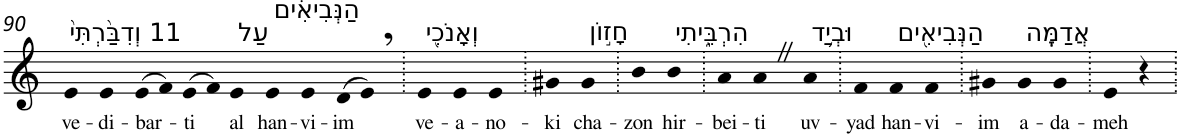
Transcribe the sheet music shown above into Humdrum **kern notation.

**kern	**text
*part1	*part1
*staff1	*staff1
*I"Piano	*
*I'Pno	*
!!LO:PB:g=z
*clefG2	*
*k[]	*
=90	=90
!LO:TX:a:t=11 וְדִבַּ֙רְתִּי֙	!
!	!LO:LY:b
4e	ve-
!	!LO:LY:b
4e	-di-
!	!LO:LY:b
(>8e	-bar-
8f)	.
!	!LO:LY:b
(>8e	-ti
8f)	.
!LO:TX:a:t=עַל	!
!	!LO:LY:b
4e	al
!LO:TX:a:t=הַנְּבִיאִ֔ים	!
!	!LO:LY:b
4e	han-
!	!LO:LY:b
4e	-vi-
!	!LO:LY:b
(>8d	-im
8e,)	.
=91.	=91.
!LO:TX:a:t=וְאָנֹכִ֖י	!
!	!LO:LY:b
4e	ve-
!	!LO:LY:b
4e	-a-
!	!LO:LY:b
4e	-no-
=92.	=92.
!	!LO:LY:b
4g#X	-ki
!LO:TX:a:t=חָז֣וֹן	!
!	!LO:LY:b
4g#	cha-
=93.	=93.
!	!LO:LY:b
4b	-zon
!LO:TX:a:t=הִרְבֵּ֑יתִי	!
!	!LO:LY:b
4b	hir-
=94.	=94.
!	!LO:LY:b
4a	-bei-
!	!LO:LY:b
4aZ	-ti
!LO:TX:a:t=וּבְיַ֥ד	!
!	!LO:LY:b
4a	uv-
=95.	=95.
!	!LO:LY:b
4f	-yad
!LO:TX:a:t=הַנְּבִיאִ֖ים	!
!	!LO:LY:b
4f	han-
!	!LO:LY:b
4f	-vi-
=96.	=96.
!	!LO:LY:b
4g#X	-im
!LO:TX:a:t=אֲדַמֶּֽה	!
!	!LO:LY:b
4g#	a-
!	!LO:LY:b
4g#	-da-
=97.	=97.
!	!LO:LY:b
4e	-meh
4r	.
=.	=.
*-	*-
